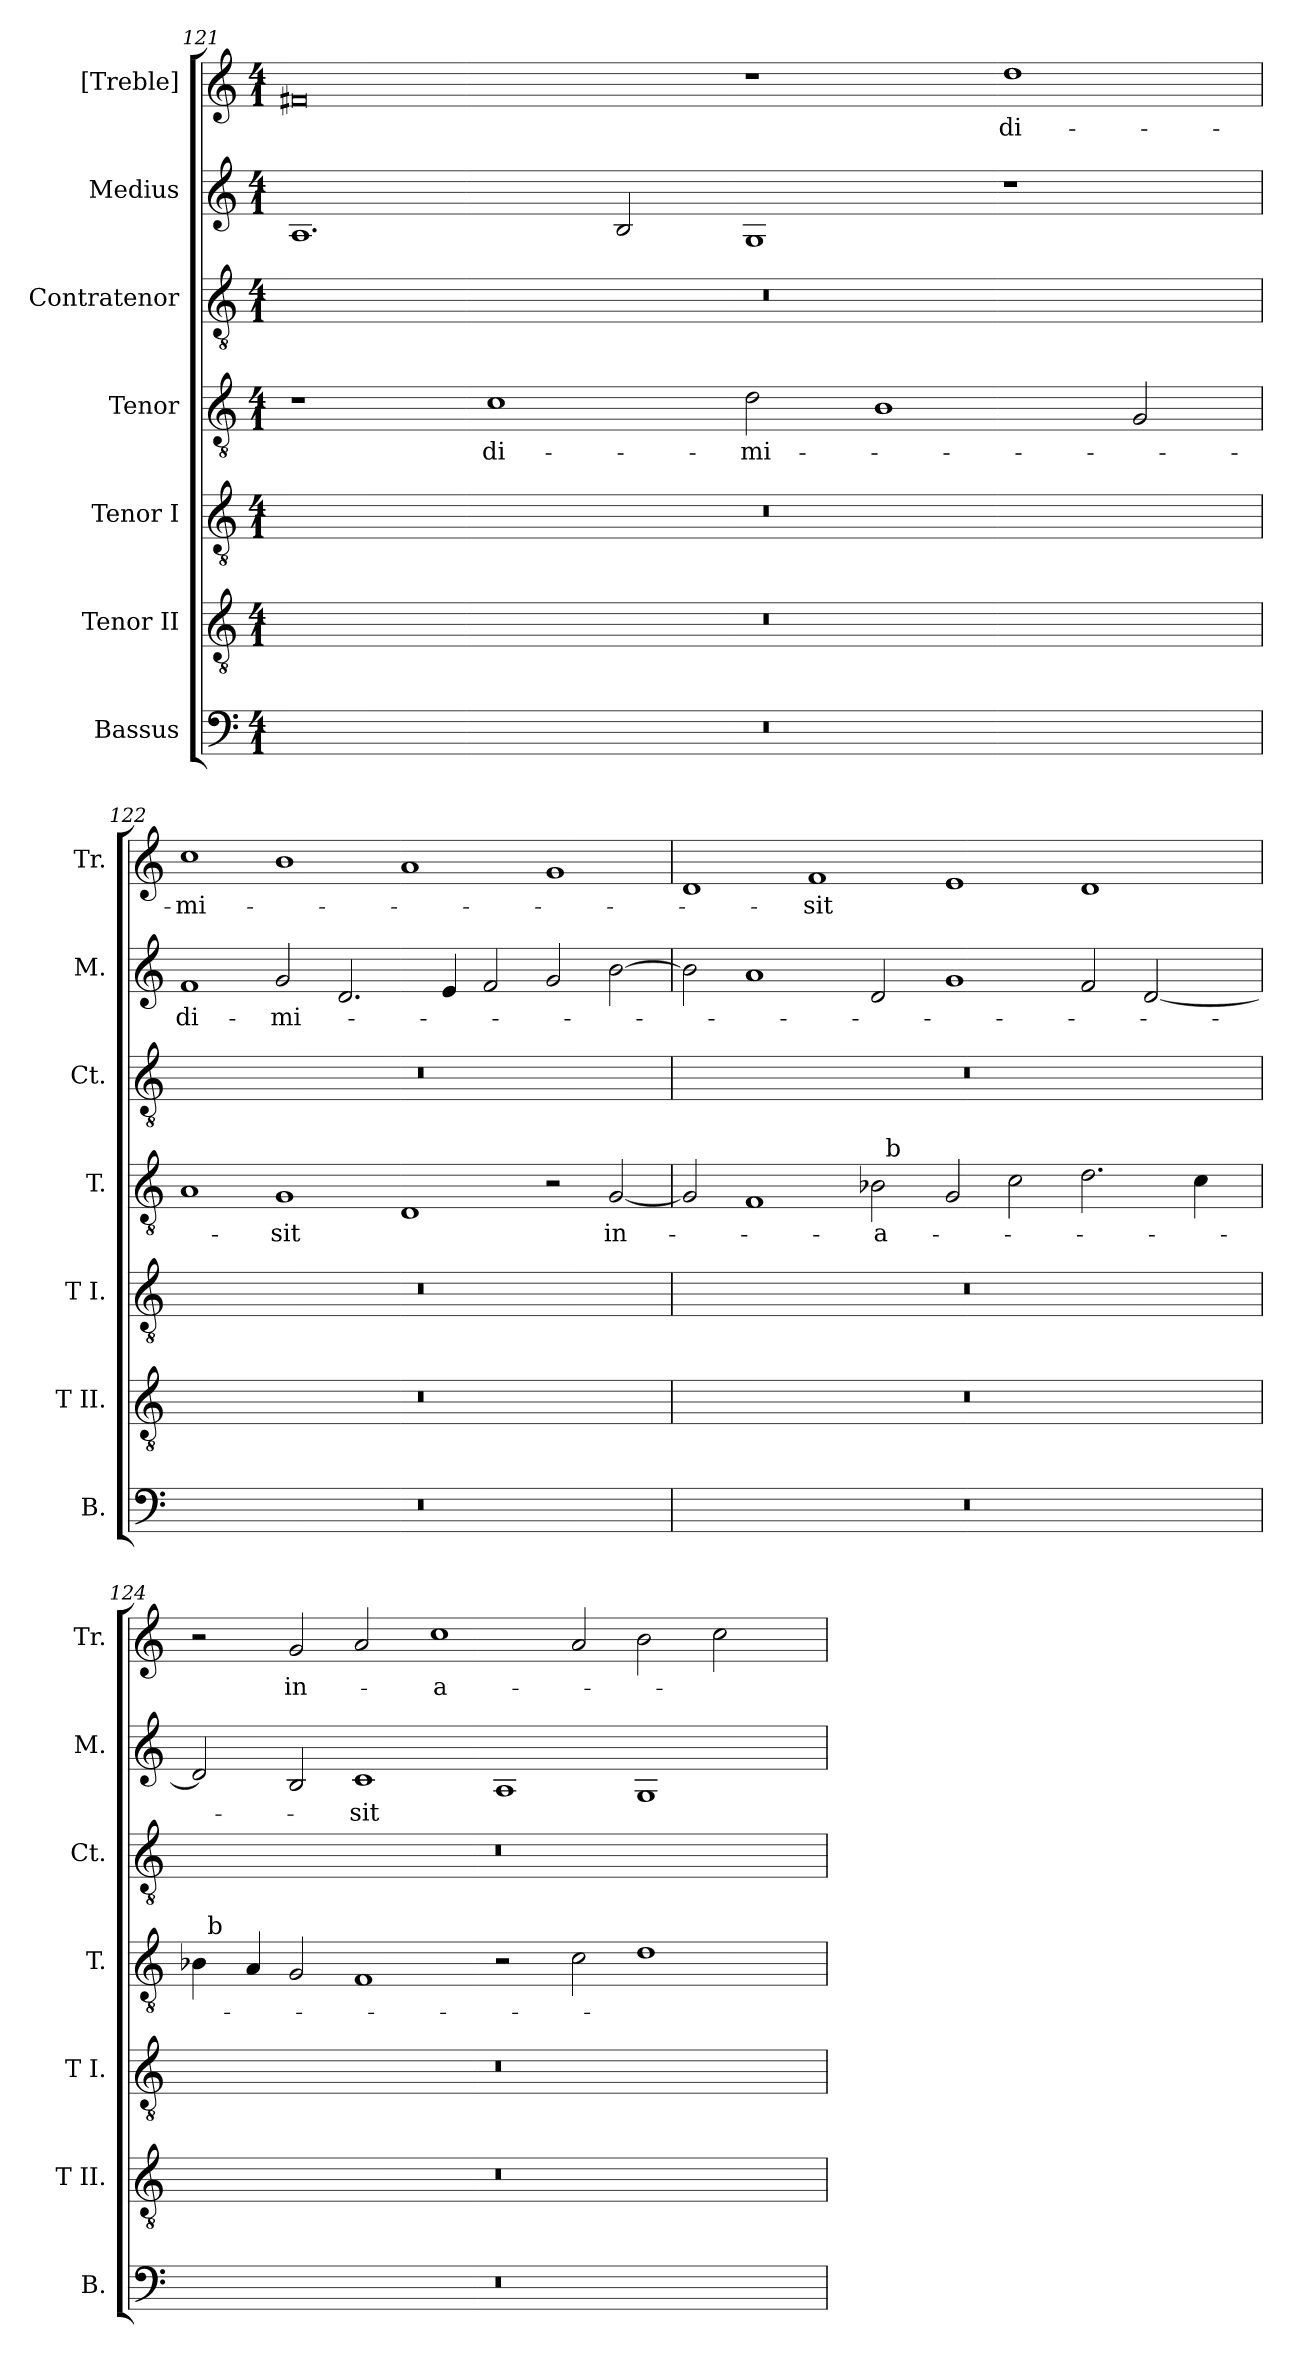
**kern	**kern	**kern	**kern	**text	**kern	**kern	**text	**kern	**text
*part7	*part6	*part5	*part4	*part4	*part3	*part2	*part2	*part1	*part1
*staff7	*staff6	*staff5	*staff4	*staff4	*staff3	*staff2	*staff2	*staff1	*staff1
*I"Bassus	*I"Tenor II	*I"Tenor I	*I"Tenor	*	*I"Contratenor	*I"Medius	*	*I"[Treble]	*
*I'B.	*I'T II.	*I'T I.	*I'T.	*	*I'Ct.	*I'M.	*	*I'Tr.	*
*clefF4	*clefGv2	*clefGv2	*clefGv2	*	*clefGv2	*clefG2	*	*clefG2	*
*	*ITrd7c12	*ITrd7c12	*ITrd7c12	*	*ITrd7c12	*	*	*	*
*k[]	*k[]	*k[]	*k[]	*	*k[]	*k[]	*	*k[]	*
*C:	*C:	*C:	*C:	*	*C:	*C:	*	*C:	*
*M4/1	*M4/1	*M4/1	*M4/1	*	*M4/1	*M4/1	*	*M4/1	*
=121	=121	=121	=121	=121	=121	=121	=121	=121	=121
!LO:N:vis=1	!LO:N:vis=1	!LO:N:vis=1	!	!	!LO:N:vis=1	!	!	!	!
00r	00r	00r	1r	.	00r	1.Ai	.	0f#Xi	.
!	!	!	!	!LO:LY:b:color=#000000	!	!	!	!	!
.	.	.	1Ci	di-	.	.	.	.	.
.	.	.	.	.	.	2Bi/	.	.	.
!	!	!	!	!LO:LY:b:color=#000000	!	!	!	!	!
.	.	.	2Di\	-mi-	.	1Gi	.	1r	.
.	.	.	1BBi	.	.	.	.	.	.
!	!	!	!	!	!	!	!	!	!LO:LY:b:color=#000000
.	.	.	.	.	.	1r	.	1ddi	di-
.	.	.	2GGi/	.	.	.	.	.	.
!!LO:LB:g=z
=122`	=122`	=122`	=122`	=122`	=122`	=122`	=122`	=122`	=122`
!LO:N:vis=1	!LO:N:vis=1	!LO:N:vis=1	!	!	!LO:N:vis=1	!	!	!	!
!	!	!	!	!	!	!	!LO:LY:b:color=#000000	!	!
!	!	!	!	!	!	!	!	!	!LO:LY:b:color=#000000
00r	00r	00r	1AAi	.	00r	1fi	di-	1cci	-mi-
!	!	!	!	!LO:LY:b:color=#000000	!	!	!	!	!
!	!	!	!	!	!	!	!LO:LY:b:color=#000000	!	!
.	.	.	1GGi	-sit	.	2gi/	-mi-	1bi	.
.	.	.	.	.	.	2.di/	.	.	.
.	.	.	1DDi	.	.	.	.	1ai	.
.	.	.	.	.	.	4ei/	.	.	.
.	.	.	.	.	.	2fi/	.	.	.
.	.	.	2r	.	.	2gi/	.	1gi	.
!	!	!	!	!LO:LY:b:color=#000000	!	!	!	!	!
.	.	.	[<2GGi/	in-	.	[>2bi\	.	.	.
=123`	=123`	=123`	=123`	=123`	=123`	=123`	=123`	=123`	=123`
!LO:N:vis=1	!LO:N:vis=1	!LO:N:vis=1	!	!	!LO:N:vis=1	!	!	!	!
*	*	*	*^	*	*	*	*	*	*
00r	00r	00r	2GGi/]	1ryy	.	00r	2bi\]	.	1di	.
.	.	.	1FFi	.	.	.	1ai	.	.	.
!	!	!	!	!	!	!	!	!	!	!LO:LY:b:color=#000000
.	.	.	.	2ryy	.	.	.	.	1fi	-sit
!	!	!	!	!	!LO:LY:b:color=#000000	!	!	!	!	!
.	.	.	2BB-i\	32ryy	-a-	.	2di/	.	.	.
.	.	.	.	256ryy	.	.	.	.	.	.
!	!	!	!	!LO:TX:a:t=b	!	!	!	!	!	!
.	.	.	.	1ryy	.	.	.	.	.	.
.	.	.	2GGi/	.	.	.	1gi	.	1ei	.
.	.	.	2Ci\	.	.	.	.	.	.	.
.	.	.	.	1ryy	.	.	.	.	.	.
.	.	.	2.Di\	.	.	.	2fi/	.	1di	.
.	.	.	.	.	.	.	[<2di/	.	.	.
.	.	.	.	4ryy	.	.	.	.	.	.
.	.	.	4Ci\	.	.	.	.	.	.	.
.	.	.	.	8ryy	.	.	.	.	.	.
.	.	.	.	16ryy	.	.	.	.	.	.
.	.	.	.	64..ryy	.	.	.	.	.	.
!!LO:PB:g=z
=124`	=124`	=124`	=124`	=124`	=124`	=124`	=124`	=124`	=124`	=124`
!LO:N:vis=1	!LO:N:vis=1	!LO:N:vis=1	!	!	!	!LO:N:vis=1	!	!	!	!
00r	00r	00r	4BB-i\	32ryy	.	00r	2di/]	.	2r	.
.	.	.	.	256ryy	.	.	.	.	.	.
!	!	!	!	!LO:TX:a:t=b	!	!	!	!	!	!
.	.	.	.	1ryy	.	.	.	.	.	.
.	.	.	4AAi/	.	.	.	.	.	.	.
!	!	!	!	!	!	!	!	!	!	!LO:LY:b:color=#000000
.	.	.	2GGi/	.	.	.	2Bi/	.	2gi/	in-
!	!	!	!	!	!	!	!	!LO:LY:b:color=#000000	!	!
.	.	.	1FFi	.	.	.	1ci	-sit	2ai/	.
.	.	.	.	1ryy	.	.	.	.	.	.
!	!	!	!	!	!	!	!	!	!	!LO:LY:b:color=#000000
.	.	.	.	.	.	.	.	.	1cci	-a-
.	.	.	2r	.	.	.	1Ai	.	.	.
.	.	.	.	1ryy	.	.	.	.	.	.
.	.	.	2Ci\	.	.	.	.	.	2ai/	.
.	.	.	1Di	.	.	.	1Gi	.	2bi\	.
.	.	.	.	2ryy	.	.	.	.	.	.
.	.	.	.	.	.	.	.	.	2cci\	.
.	.	.	.	4ryy	.	.	.	.	.	.
.	.	.	.	8ryy	.	.	.	.	.	.
.	.	.	.	16ryy	.	.	.	.	.	.
.	.	.	.	64..ryy	.	.	.	.	.	.
*	*	*	*v	*v	*	*	*	*	*	*
=`	=`	=`	=`	=`	=`	=`	=`	=`	=`
*-	*-	*-	*-	*-	*-	*-	*-	*-	*-
